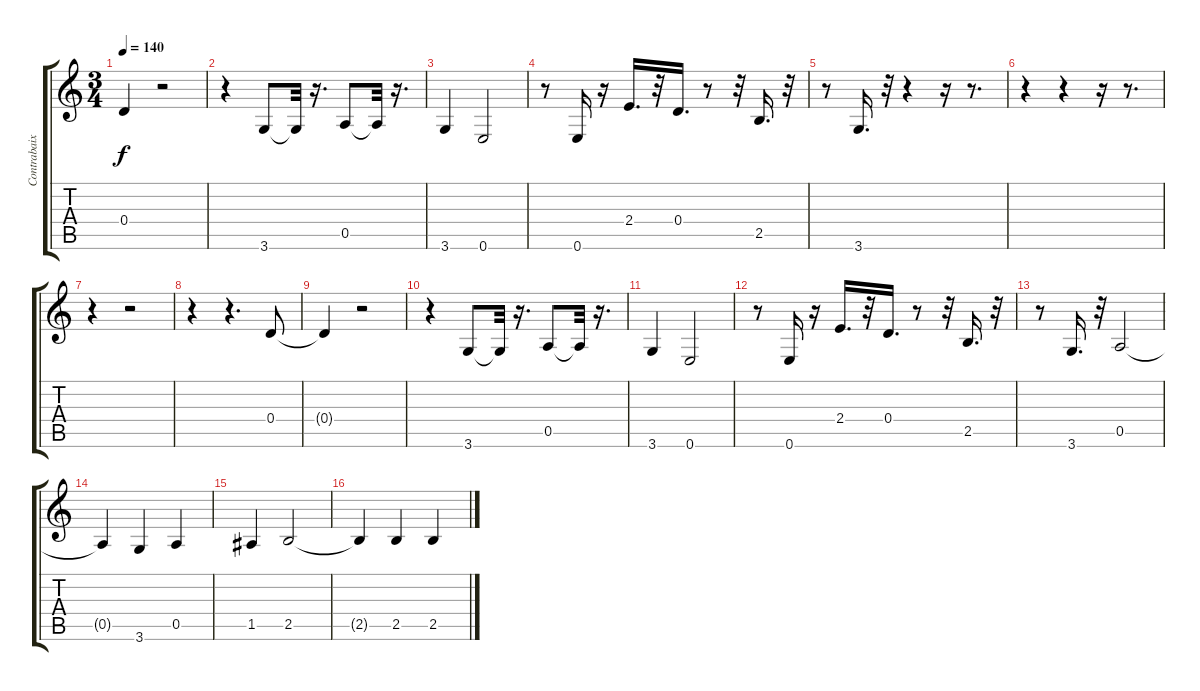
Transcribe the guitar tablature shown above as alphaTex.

\track ("Contrabaixo" "Contrabaix") {instrument electricbassfinger}
\staff {score tabs}
\tuning (E4 B3 G3 D3 A2 E2) {hide}
\ts (3 4)
\tempo 140
\clef g2
\ks c
0.4{t}.4{dy f} r.2 |
r.4 3.6.8 3.6{t}.32 r.16{d} 0.5.8 0.5{t}.32 r.16{d} |
3.6.4 0.6.2 |
r.8 0.6.16 r.16 2.4.16{d} r.32 0.4.16{d} r.8 r.32 2.5.16{d} r.32 |
r.8 3.6.16{d} r.32 r.4 r.16 r.8{d} |
r.4 r.4 r.16 r.8{d} |
r.4 r.2 |
r.4 r.4{d} 0.4.8 |
0.4{t}.4 r.2 |
r.4 3.6.8 3.6{t}.32 r.16{d} 0.5.8 0.5{t}.32 r.16{d} |
3.6.4 0.6.2 |
r.8 0.6.16 r.16 2.4.16{d} r.32 0.4.16{d} r.8 r.32 2.5.16{d} r.32 |
r.8 3.6.16{d} r.32 0.5.2 |
0.5{t}.4 3.6.4 0.5.4 |
1.5.4 2.5.2 |
2.5{t}.4 2.5.4 2.5.4
